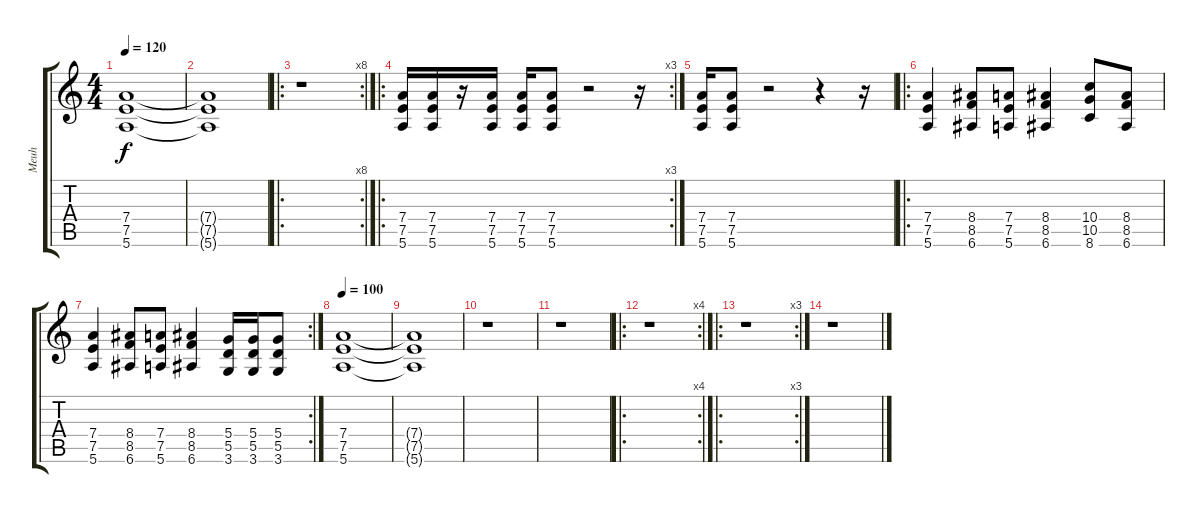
\track ("Meuh" "Meuh") {instrument distortionguitar}
\staff {score tabs}
\tuning (E4 B3 G3 D3 A2 E2) {hide}
\ts (4 4)
\tempo 120
\clef g2
\ks c
(7.4 7.5 5.6).1{dy f} |
(7.4{t} 7.5{t} 5.6{t}).1 |
\ro
\rc 8
r.1 |
\ro
\rc 3
(7.4 7.5 5.6).16 (7.4 7.5 5.6).16 r.16 (7.4 7.5 5.6).16 (7.4 7.5 5.6).16 (7.4 7.5 5.6).8 r.2 r.16 |
(7.4 7.5 5.6).16 (7.4 7.5 5.6).8 r.2 r.4 r.16 |
\ro
(7.4 7.5 5.6).4 (8.4 8.5 6.6).8 (7.4 7.5 5.6).8 (8.4 8.5 6.6).4 (10.4 10.5 8.6).8 (8.4 8.5 6.6).8 |
\rc 2
(7.4 7.5 5.6).4 (8.4 8.5 6.6).8 (7.4 7.5 5.6).8 (8.4 8.5 6.6).4 (5.4 5.5 3.6).16 (5.4 5.5 3.6).16 (5.4 5.5 3.6).8 |
\tempo 100
(7.4 7.5 5.6).1 |
(7.4{t} 7.5{t} 5.6{t}).1 |
r.1 |
r.1 |
\ro
\rc 4
r.1 |
\ro
\rc 3
r.1 |
r.1
